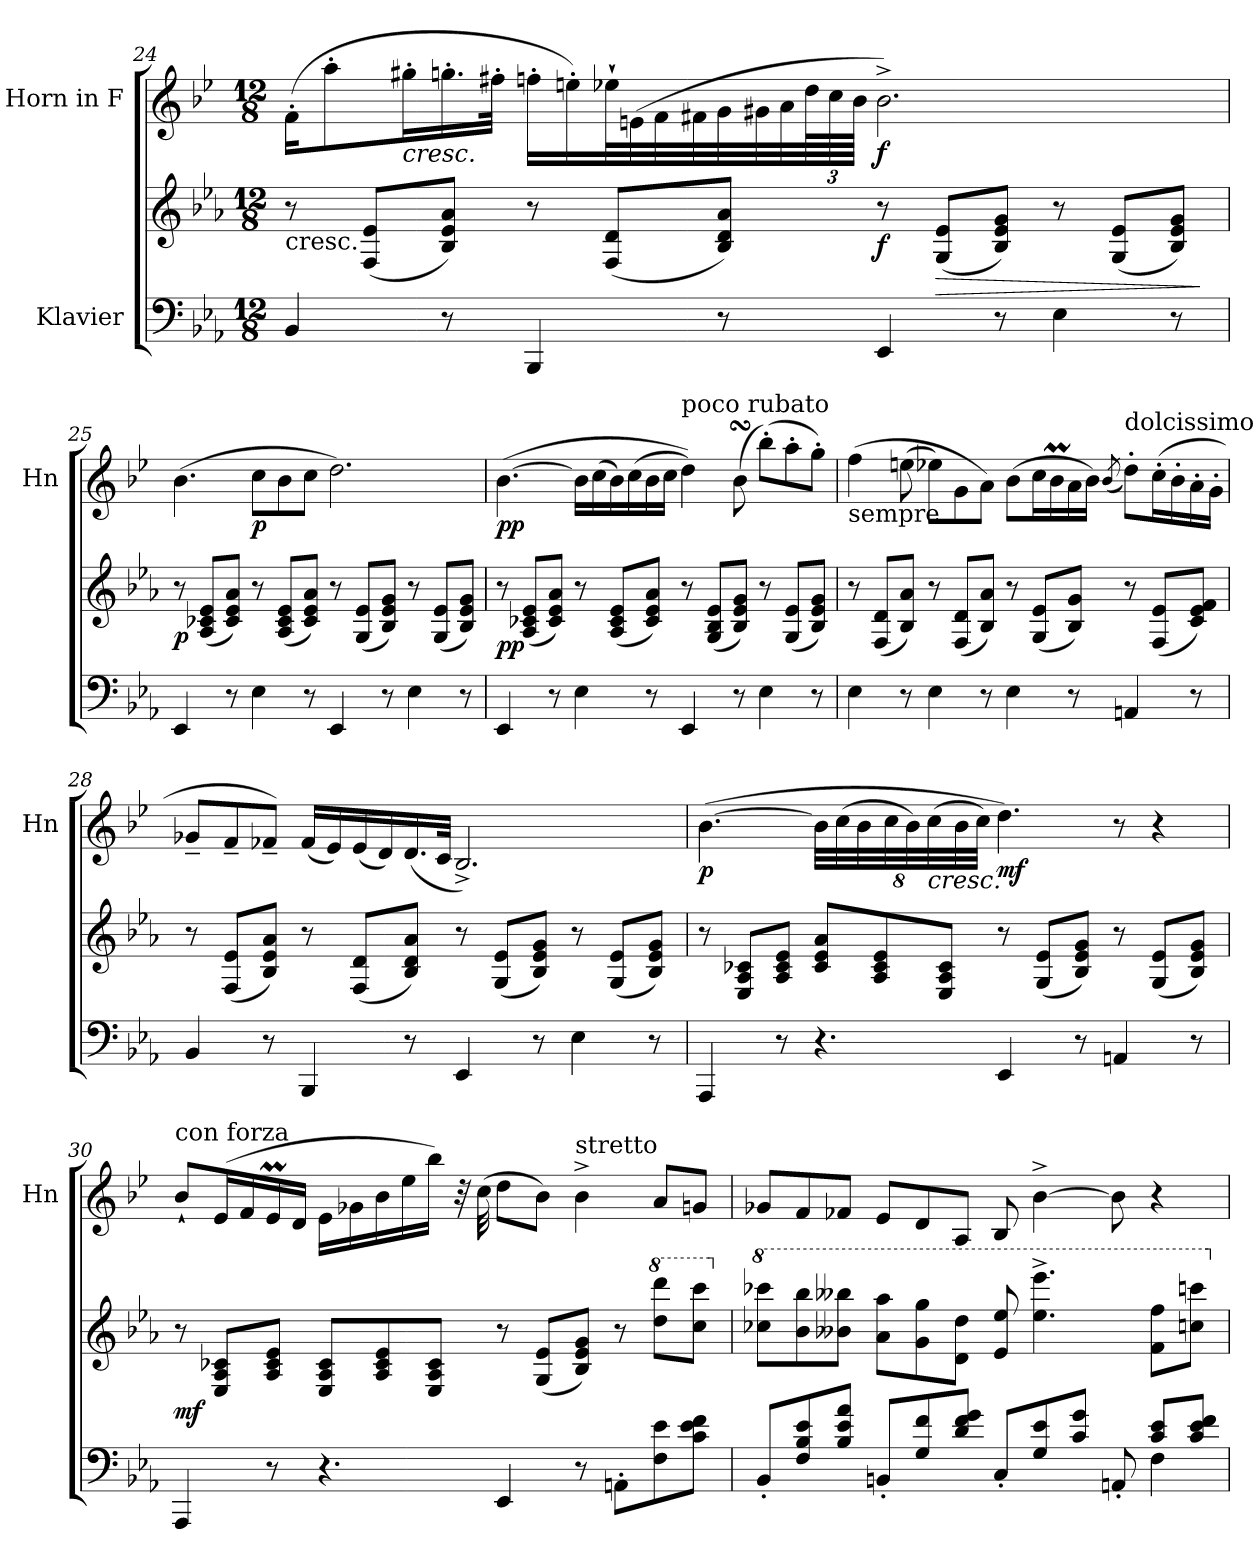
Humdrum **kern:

**kern	**kern	**dynam	**kern	**dynam
*part2	*part2	*part2	*part1	*part1
*staff3	*staff2	*staff2/3	*staff1	*staff1
*I"Klavier	*	*	*I"Horn in F	*
*	*	*	*I'Hn	*
!!LO:LB:g=z
*clefF4	*clefG2	*	*clefG2	*
*	*	*	*ITrd4c7	*
*k[b-e-a-]	*k[b-e-a-]	*	*k[b-e-a-]	*
*M12/8	*M12/8	*	*M12/8	*
=24	=24	=24	=24	=24
!	!LO:TX:b:t=cresc.	!	!	!
4BB-/	8r	.	(>16B-'\KL	.
.	.	.	8dd'\	.
.	(<8F/ 8e-/L	.	.	.
!	!	!	!	!LO:HP:b
.	.	.	16cc#X'\L	<
8r	8B-/ 8e-/ 8a-/J)	.	16.ccn'\	.
.	.	.	32bn'\JJk	.
4BBB-/	8r	.	16b-X'\LL	.
.	.	.	16an'\)	.
.	(<8F/ 8d/L	.	32a-X`\L	.
.	.	.	(>32An\	.
.	.	.	32B-\	.
.	.	.	32Bn\	.
8r	8B-/ 8d/ 8a-/J)	.	32c\	.
.	.	.	32c#X\	.
.	.	.	32d\	.
*	*	*	*Xbrackettup	*
.	.	.	96g\L	.
.	.	.	96f\	.
.	.	.	96e-\JJJJ	.
!	!	!LO:DY:b	!	!LO:DY:b
4EE-/	8r	f	2.e-^\)	f
!	!	!LO:HP:b	!	!
.	(<8G/ 8e-/L	>	.	.
8r	8B-/ 8e-/ 8g/J)	.	.	.
4E-\	8r	.	.	.
.	(<8G/ 8e-/L	.	.	.
8r	8B-/ 8e-/ 8g/J)	.	.	.
.	.	]	.	[
=25	=25	=25	=25	=25
!	!	!LO:DY:b	!	!
4EE-/	8r	p	(>4.e-\	.
.	(<8A-/ 8c-X/ 8e-/L	.	.	.
8r	8c-/ 8e-/ 8a-/J)	.	.	.
!	!	!	!	!LO:DY:b
4E-\	8r	.	8f\L	p
.	(<8A-/ 8c-/ 8e-/L	.	8e-\	.
8r	8c-/ 8e-/ 8a-/J)	.	8f\J	.
4EE-/	8r	.	2.g\)	.
.	(<8G/ 8e-/L	.	.	.
8r	8B-/ 8e-/ 8g/J)	.	.	.
4E-\	8r	.	.	.
.	(<8G/ 8e-/L	.	.	.
8r	8B-/ 8e-/ 8g/J)	.	.	.
!!LO:PB:g=z
=26	=26	=26	=26	=26
!	!	!LO:DY:b	!	!LO:DY:b
4EE-/	8r	pp	(>[4.e-\	pp
.	(<8A-/ 8c-X/ 8e-/L	.	.	.
8r	8c-/ 8e-/ 8a-/J)	.	.	.
4E-\	8r	.	16e-\LL]	.
.	.	.	(>16f\	.
.	(<8A-/ 8c-/ 8e-/L	.	16e-\)	.
.	.	.	(>16f\	.
8r	8c-/ 8e-/ 8a-/J)	.	16e-\	.
.	.	.	16f\JJ	.
!	!	!	!LO:TX:a:t=poco rubato	!
4EE-/	8r	.	4g\))	.
.	(<8G/ 8B-/ 8e-/L	.	.	.
8r	8B-/ 8e-/ 8g/J)	.	(>8e-sSSs\	.
4E-\	8r	.	(>8ee-'\L)	.
.	(<8G/ 8e-/L	.	8dd'\	.
8r	8B-/ 8e-/ 8g/J)	.	8cc'\J)	.
=27	=27	=27	=27	=27
!	!	!	!LO:TX:b:t=sempre	!
4E-\	8r	.	(>4b-\	.
.	(<8F/ 8d/L	.	.	.
8r	8B-/ 8a-/J)	.	(>8an\	.
4E-\	8r	.	8a-X\L)	.
.	(<8F/ 8d/L	.	8c\	.
8r	8B-/ 8a-/J)	.	8d\J)	.
4E-\	8r	.	(>8e-\L	.
.	(<8G/ 8e-/L	.	16f\L	.
.	.	.	16e-M\	.
8r	8B-/ 8g/J)	.	16d\	.
.	.	.	16e-\JJ)	.
.	.	.	(<8qe-/	.
!	!	!	!LO:TX:a:t=dolcissimo	!
4AAn/	8r	.	8g'\L)	.
.	(<8F/ 8e-/L	.	(>16f'\L	.
.	.	.	16e-'\	.
8r	8c/ 8e-/ 8f/J)	.	16d'\	.
.	.	.	16c'\JJ	.
!!LO:LB:g=z
=28	=28	=28	=28	=28
4BB-/	8r	.	8c-X~/L	.
.	(<8F/ 8e-/L	.	8B-~/	.
8r	8B-/ 8e-/ 8a-/J)	.	8B--X~/J)	.
4BBB-/	8r	.	(<16B--/LL	.
.	.	.	16A-/)	.
.	(<8F/ 8d/L	.	(<16A-/	.
.	.	.	16G/)	.
8r	8B-/ 8d/ 8a-/J)	.	(<16.G/	.
.	.	.	32F/JJk	.
4EE-/	8r	.	2.E-^/)	.
.	(<8G/ 8e-/L	.	.	.
8r	8B-/ 8e-/ 8g/J)	.	.	.
4E-\	8r	.	.	.
.	(<8G/ 8e-/L	.	.	.
8r	8B-/ 8e-/ 8g/J)	.	.	.
=29	=29	=29	=29	=29
!	!	!	!	!LO:DY:b
4AAA-/	8r	.	(>[4.e-\	p
.	8E-/ 8A-/ 8c-X/L	.	.	.
8r	8A-/ 8c-/ 8e-/J	.	.	.
4.r	8c-/ 8e-/ 8a-/L	.	64%3e-\LL]	.
.	.	.	(>64%3f\	.
.	.	.	64%3e-\	.
.	8A-/ 8c-/ 8e-/	.	.	.
.	.	.	64%3f\	.
.	.	.	64%3e-\)	.
!	!	!	!	!LO:HP:b
.	.	.	(>64%3f\	<
.	8E-/ 8A-/ 8c-/J	.	.	.
.	.	.	64%3e-\	.
.	.	.	64%3f\JJ)	.
!	!	!	!	!LO:DY:b
4EE-/	8r	.	4.g\)	mf
.	(<8G/ 8e-/L	.	.	.
8r	8B-/ 8e-/ 8g/J)	.	.	.
4AAn/	8r	.	8r	.
.	(<8G/ 8e-/L	.	4r	.
8r	8B-/ 8e-/ 8g/J)	.	.	.
.	.	.	.	[
=30	=30	=30	=30	=30
!	!	!	!LO:TX:a:t=con forza	!
!	!	!LO:DY:b	!	!
4AAA-/	8r	mf	8e-`/L	.
.	8E-/ 8A-/ 8c-X/L	.	(>16A-/L	.
.	.	.	16B-/	.
8r	8A-/ 8c-/ 8e-/J	.	16A-M/	.
.	.	.	16G/JJ	.
4.r	8E-/ 8A-/ 8c-/L	.	16A-\LL	.
.	.	.	16c-X\	.
.	8A-/ 8c-/ 8e-/	.	16e-\	.
.	.	.	16a-\	.
.	8E-/ 8A-/ 8c-/J	.	16ee-\JJ)	.
.	.	.	32r	.
.	.	.	(>32f\	.
4EE-/	8r	.	8g\L	.
.	(<8G/ 8e-/L	.	8e-\J)	.
!	!	!	!LO:TX:a:t=stretto	!
8r	8B-/ 8e-/ 8g/J)	.	4e-^\	.
8AAn'\L	8r	.	.	.
*	*8va	*	*	*
8F\ 8e-\	8ddd\ 8dddd\L	.	8d/L	.
8c\ 8e-\ 8f\J	8ccc\ 8cccc\J	.	8cn/J	.
!!LO:LB:g=z
=31	=31	=31	=31	=31
*^	*	*	*	*
*	*	*X8va	*	*	*
*	*	*8va	*	*	*
8BB-'/L	4ryy	8ccc-X\ 8cccc-X\L	.	8c-X/L	.
8F/ 8B-/ 8e-/	.	8bb-\ 8bbb-\	.	8B-/	.
*v	*v	*	*	*	*
8B-/ 8e-/ 8a-/J	8bb--X\ 8bbb--X\J	.	8B--X/J	.
8BBn'/L	8aa-\ 8aaa-\L	.	8A-/L	.
8G/ 8f/	8gg\ 8ggg\	.	8G/	.
8d/ 8f/ 8g/J	8dd\ 8ddd\J	.	8D/J	.
8C'/L	8ee-/ 8eee-/	.	8E-/	.
8G/ 8e-/	4.eee-\^ 4.eeee-\^	.	[4e-^\	.
8c/ 8g/J	.	.	.	.
8AAn'/	.	.	8e-\]	.
*^	*	*	*	*
8c/ 8e-/L	4F\	8ff\ 8fff\L	.	4r	.
8c/ 8e-/ 8f/J	.	8cccn\ 8ccccn\J	.	.	.
*v	*v	*	*	*	*
*	*X8va	*	*	*
=	=	=	=	=
*-	*-	*-	*-	*-
